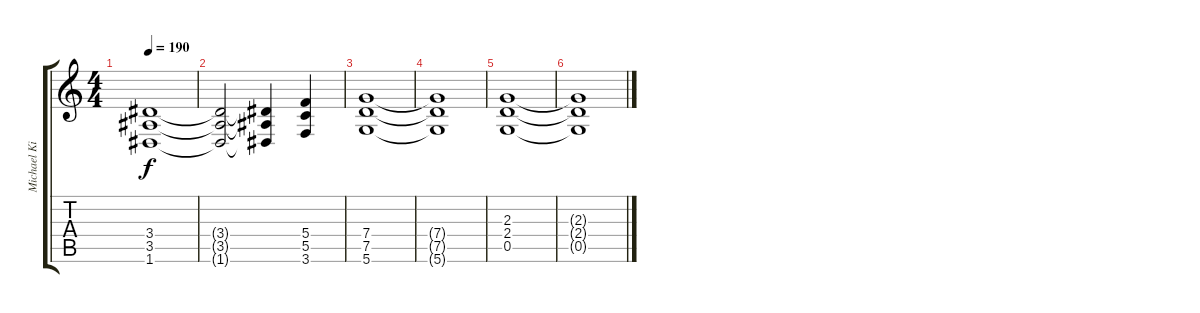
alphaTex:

\track ("Michael Kirshin" "Michael Ki") {instrument overdrivenguitar}
\staff {score tabs}
\tuning (D4 A3 F3 C3 G2 D2) {hide}
\ts (4 4)
\tempo 190
\clef g2
\ks c
(3.4 3.5 1.6).1{dy f} |
(3.4{t} 3.5{t} 1.6{t}).2 (3.4{t} 3.5{t} 1.6{t}).4 (5.4 5.5 3.6).4 |
(7.4 7.5 5.6).1 |
(7.4{t} 7.5{t} 5.6{t}).1 |
(2.3 2.4 0.5).1 |
(2.3{t} 2.4{t} 0.5{t}).1
